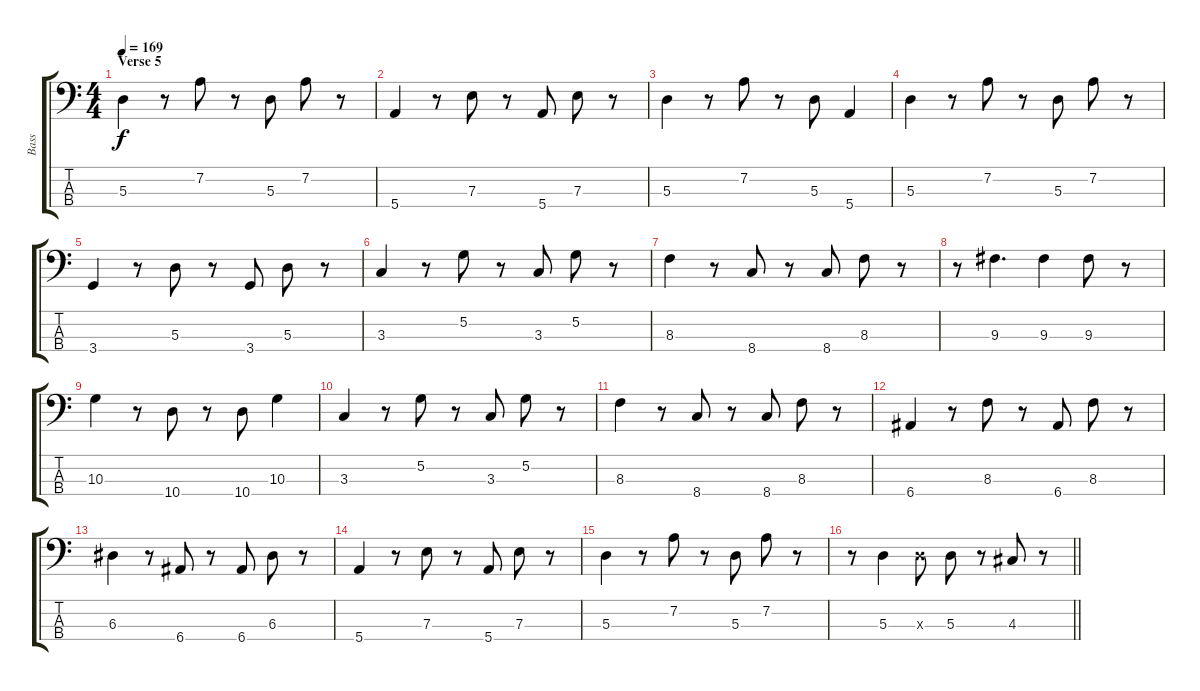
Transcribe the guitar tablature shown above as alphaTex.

\track ("Bass" "Bass") {instrument electricbassfinger}
\staff {score tabs}
\tuning (G2 D2 A1 E1) {hide}
\ts (4 4)
\section ("" "Verse 5")
\tempo 169
\clef f4
\ks c
5.3.4{dy f} r.8 7.2.8 r.8 5.3.8 7.2.8 r.8 |
5.4.4 r.8 7.3.8 r.8 5.4.8 7.3.8 r.8 |
5.3.4 r.8 7.2.8 r.8 5.3.8 5.4.4 |
5.3.4 r.8 7.2.8 r.8 5.3.8 7.2.8 r.8 |
3.4.4 r.8 5.3.8 r.8 3.4.8 5.3.8 r.8 |
3.3.4 r.8 5.2.8 r.8 3.3.8 5.2.8 r.8 |
8.3.4 r.8 8.4.8 r.8 8.4.8 8.3.8 r.8 |
r.8 9.3.4{d} 9.3.4 9.3.8 r.8 |
10.3.4 r.8 10.4.8 r.8 10.4.8 10.3.4 |
3.3.4 r.8 5.2.8 r.8 3.3.8 5.2.8 r.8 |
8.3.4 r.8 8.4.8 r.8 8.4.8 8.3.8 r.8 |
6.4.4 r.8 8.3.8 r.8 6.4.8 8.3.8 r.8 |
6.3.4 r.8 6.4.8 r.8 6.4.8 6.3.8 r.8 |
5.4.4 r.8 7.3.8 r.8 5.4.8 7.3.8 r.8 |
5.3.4 r.8 7.2.8 r.8 5.3.8 7.2.8 r.8 |
\barLineRight lightlight
r.8 5.3.4 5.3{x}.8 5.3.8 r.8 4.3.8 r.8
